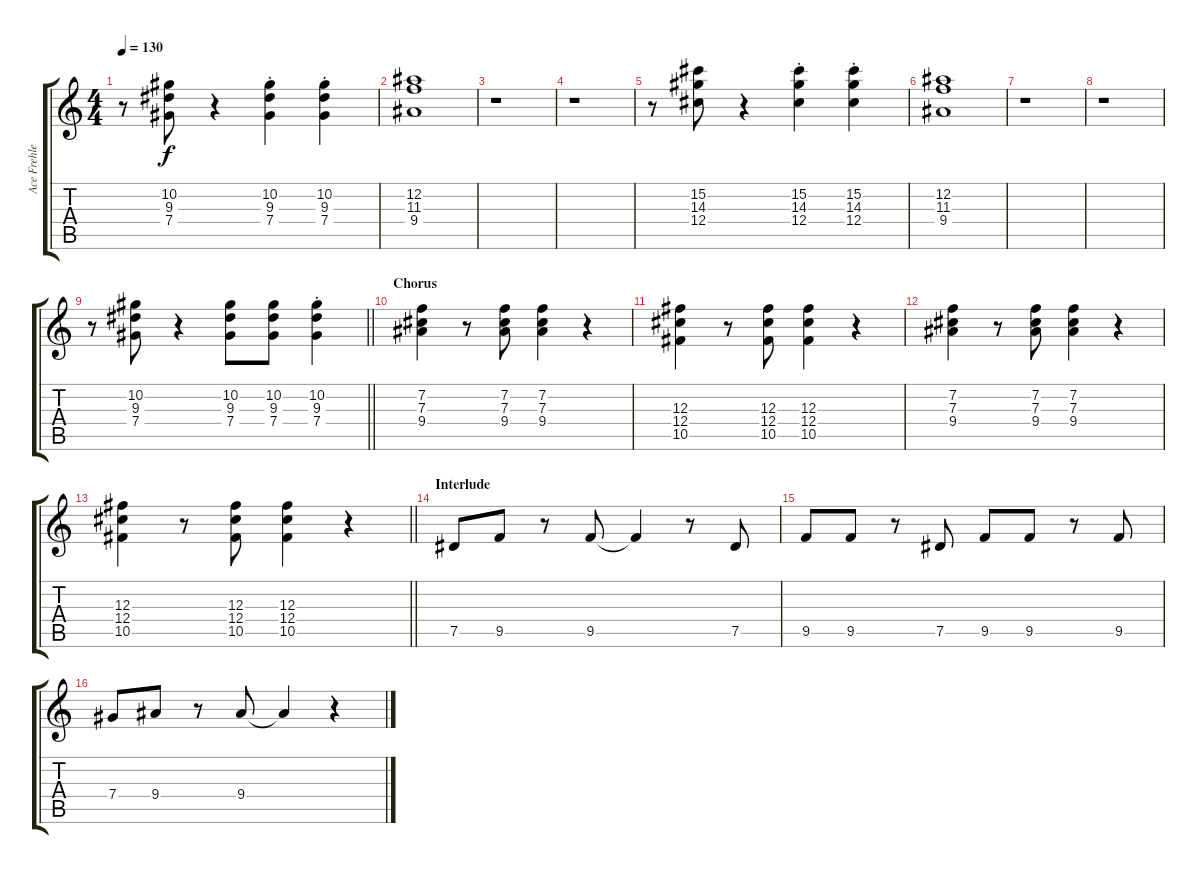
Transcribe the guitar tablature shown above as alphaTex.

\track ("Ace Frehley" "Ace Frehle") {instrument distortionguitar}
\staff {score tabs}
\tuning (Eb4 Bb3 Gb3 Db3 Ab2 Eb2) {hide}
\ts (4 4)
\tempo 130
\clef g2
\ks c
r.8{dy f} (10.2 9.3 7.4).8 r.4 (10.2{st} 9.3{st} 7.4{st}).4 (10.2{st} 9.3{st} 7.4{st}).4 |
(12.2 11.3 9.4).1 |
r.1 |
r.1 |
r.8 (15.2 14.3 12.4).8 r.4 (15.2{st} 14.3{st} 12.4{st}).4 (15.2{st} 14.3{st} 12.4{st}).4 |
(12.2 11.3 9.4).1 |
r.1 |
r.1 |
\barLineRight lightlight
r.8 (10.2 9.3 7.4).8 r.4 (10.2 9.3 7.4).8 (10.2 9.3 7.4).8 (10.2{st} 9.3{st} 7.4{st}).4 |
\section ("" "Chorus")
(7.2 7.3 9.4).4 r.8 (7.2 7.3 9.4).8 (7.2 7.3 9.4).4 r.4 |
(12.3 12.4 10.5).4 r.8 (12.3 12.4 10.5).8 (12.3 12.4 10.5).4 r.4 |
(7.2 7.3 9.4).4 r.8 (7.2 7.3 9.4).8 (7.2 7.3 9.4).4 r.4 |
\barLineRight lightlight
(12.3 12.4 10.5).4 r.8 (12.3 12.4 10.5).8 (12.3 12.4 10.5).4 r.4 |
\section ("" "Interlude")
7.5.8 9.5.8 r.8 9.5.8 9.5{t}.4 r.8 7.5.8 |
9.5.8 9.5.8 r.8 7.5.8 9.5.8 9.5.8 r.8 9.5.8 |
7.4.8 9.4.8 r.8 9.4.8 9.4{t}.4 r.4
